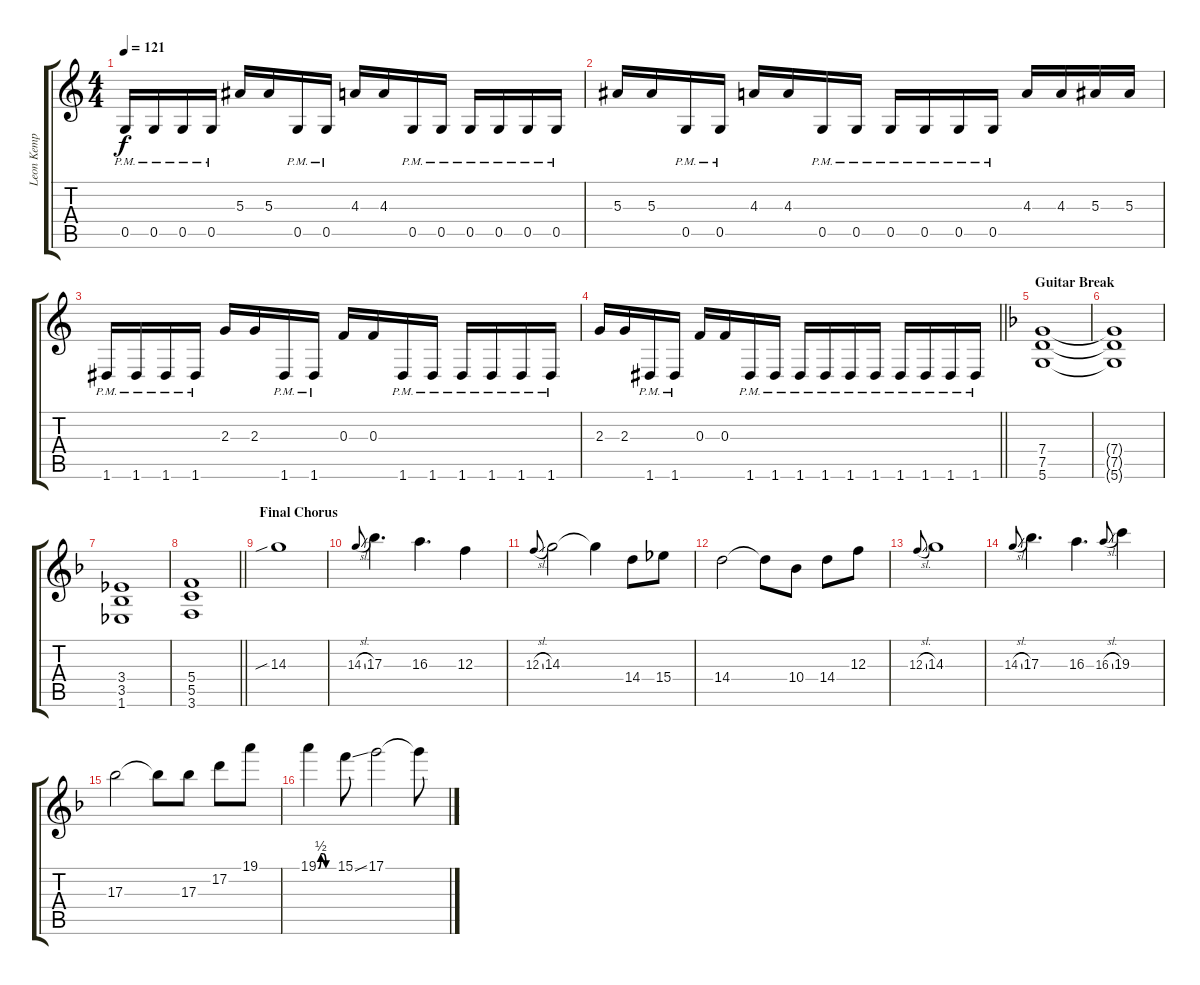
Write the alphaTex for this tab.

\track ("Leon Kemp" "Leon Kemp") {instrument distortionguitar}
\staff {score tabs}
\tuning (D4 A3 F3 C3 G2 D2) {hide}
\ts (4 4)
\tempo 121
\clef g2
\ks c
0.5{pm}.16{dy f} 0.5{pm}.16 0.5{pm}.16 0.5{pm}.16 5.3.16 5.3.16 0.5{pm}.16 0.5{pm}.16 4.3.16 4.3.16 0.5{pm}.16 0.5{pm}.16 0.5{pm}.16 0.5{pm}.16 0.5{pm}.16 0.5{pm}.16 |
5.3.16 5.3.16 0.5{pm}.16 0.5{pm}.16 4.3.16 4.3.16 0.5{pm}.16 0.5{pm}.16 0.5{pm}.16 0.5{pm}.16 0.5{pm}.16 0.5{pm}.16 4.3.16 4.3.16 5.3.16 5.3.16 |
1.6{pm}.16 1.6{pm}.16 1.6{pm}.16 1.6{pm}.16 2.3.16 2.3.16 1.6{pm}.16 1.6{pm}.16 0.3.16 0.3.16 1.6{pm}.16 1.6{pm}.16 1.6{pm}.16 1.6{pm}.16 1.6{pm}.16 1.6{pm}.16 |
\barLineRight lightlight
2.3.16 2.3.16 1.6{pm}.16 1.6{pm}.16 0.3.16 0.3.16 1.6{pm}.16 1.6{pm}.16 1.6{pm}.16 1.6{pm}.16 1.6{pm}.16 1.6{pm}.16 1.6{pm}.16 1.6{pm}.16 1.6{pm}.16 1.6{pm}.16 |
\section ("" "Guitar Break")
\ks f
(7.4 7.5 5.6).1 |
(7.4{t} 7.5{t} 5.6{t}).1 |
(3.4 3.5 1.6).1 |
\barLineRight lightlight
(5.4 5.5 3.6).1 |
\section ("" "Final Chorus")
14.3{sib}.1 |
14.3{sl}.8{gr onbeat} 17.3.4{d} 16.3.4{d} 12.3.4 |
12.3{sl}.8{gr onbeat} 14.3.2 14.3{t}.4 14.4.8 15.4.8 |
14.4.2 14.4{t}.8 10.4.8 14.4.8 12.3.8 |
12.3{sl}.8{gr onbeat} 14.3.1 |
14.3{sl}.8{gr onbeat} 17.3.4{d} 16.3.4{d} 16.3{sl}.8{gr onbeat} 19.3.4 |
17.3.2 17.3{t}.8 17.3.8 17.2.8 19.1.8 |
19.1{be (custom 0 0 10 2 20 2 30 0 60 0)}.4 15.1{ss}.8 17.1.2 17.1{t}.8
